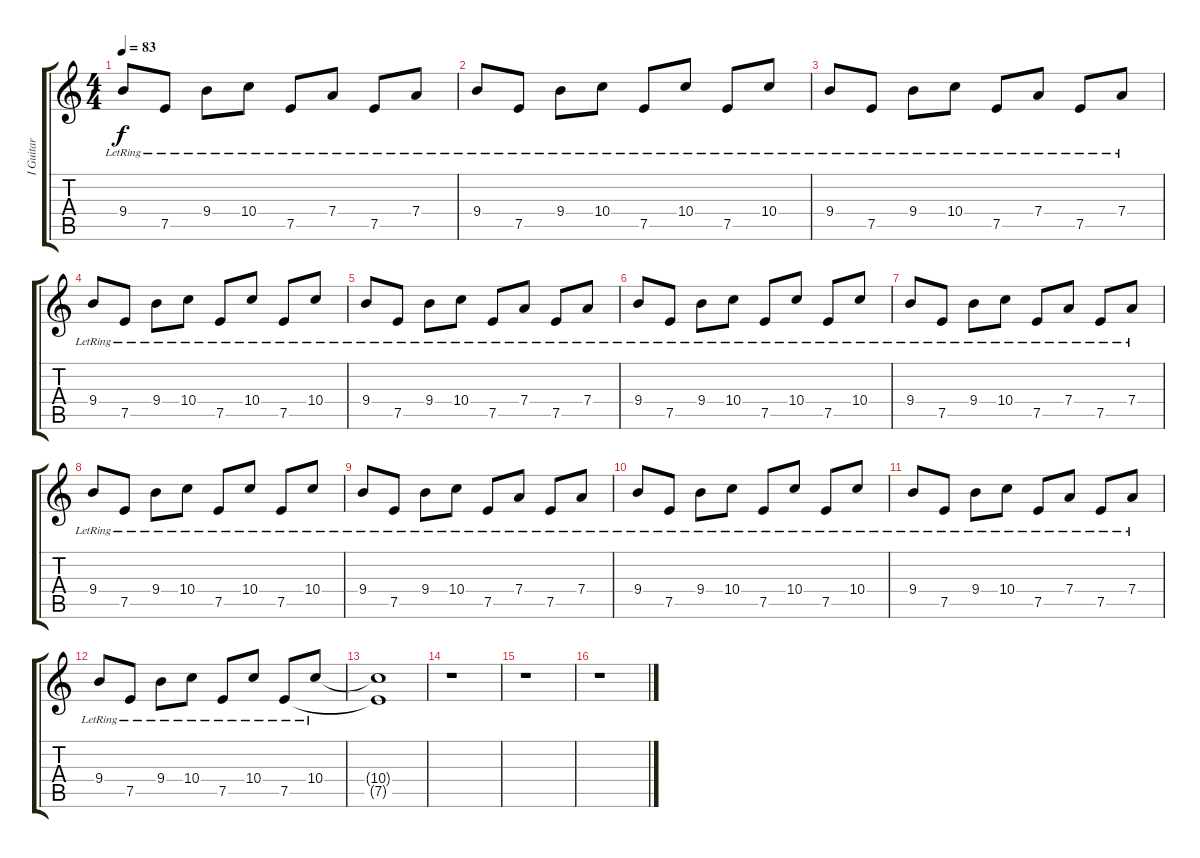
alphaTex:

\track ("I Guitar" "I Guitar") {instrument acousticguitarsteel}
\staff {score tabs}
\tuning (E4 B3 G3 D3 A2 E2) {hide}
\ts (4 4)
\tempo 83
\clef g2
\ks c
9.4{lr}.8{dy f} 7.5{lr}.8 9.4{lr}.8 10.4{lr}.8 7.5{lr}.8 7.4{lr}.8 7.5{lr}.8 7.4{lr}.8 |
9.4{lr}.8 7.5{lr}.8 9.4{lr}.8 10.4{lr}.8 7.5{lr}.8 10.4{lr}.8 7.5{lr}.8 10.4{lr}.8 |
9.4{lr}.8 7.5{lr}.8 9.4{lr}.8 10.4{lr}.8 7.5{lr}.8 7.4{lr}.8 7.5{lr}.8 7.4{lr}.8 |
9.4{lr}.8 7.5{lr}.8 9.4{lr}.8 10.4{lr}.8 7.5{lr}.8 10.4{lr}.8 7.5{lr}.8 10.4{lr}.8 |
9.4{lr}.8 7.5{lr}.8 9.4{lr}.8 10.4{lr}.8 7.5{lr}.8 7.4{lr}.8 7.5{lr}.8 7.4{lr}.8 |
9.4{lr}.8 7.5{lr}.8 9.4{lr}.8 10.4{lr}.8 7.5{lr}.8 10.4{lr}.8 7.5{lr}.8 10.4{lr}.8 |
9.4{lr}.8 7.5{lr}.8 9.4{lr}.8 10.4{lr}.8 7.5{lr}.8 7.4{lr}.8 7.5{lr}.8 7.4{lr}.8 |
9.4{lr}.8 7.5{lr}.8 9.4{lr}.8 10.4{lr}.8 7.5{lr}.8 10.4{lr}.8 7.5{lr}.8 10.4{lr}.8 |
9.4{lr}.8 7.5{lr}.8 9.4{lr}.8 10.4{lr}.8 7.5{lr}.8 7.4{lr}.8 7.5{lr}.8 7.4{lr}.8 |
9.4{lr}.8 7.5{lr}.8 9.4{lr}.8 10.4{lr}.8 7.5{lr}.8 10.4{lr}.8 7.5{lr}.8 10.4{lr}.8 |
9.4{lr}.8 7.5{lr}.8 9.4{lr}.8 10.4{lr}.8 7.5{lr}.8 7.4{lr}.8 7.5{lr}.8 7.4{lr}.8 |
9.4{lr}.8 7.5{lr}.8 9.4{lr}.8 10.4{lr}.8 7.5{lr}.8 10.4{lr}.8 7.5{lr}.8 10.4{lr}.8 |
(10.4{t} 7.5{t}).1 |
r.1 |
r.1 |
r.1
